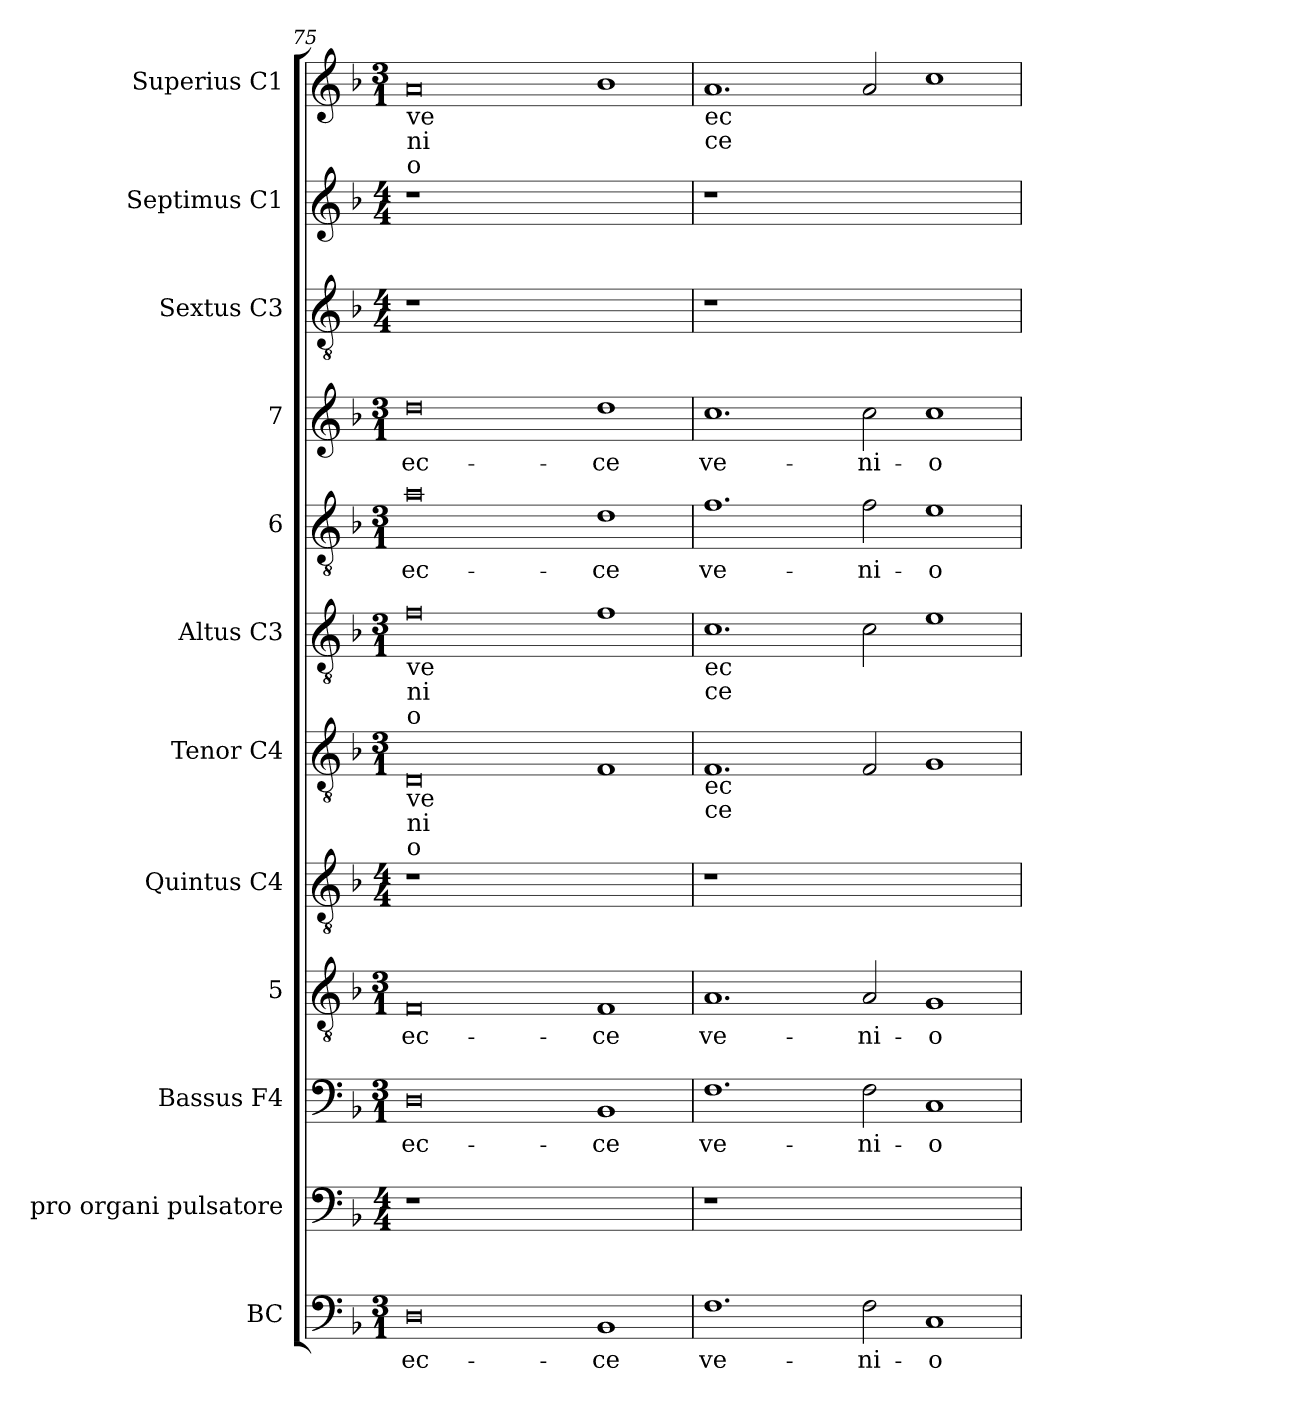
**kern	**text	**kern	**kern	**text	**kern	**text	**kern	**kern	**kern	**kern	**text	**kern	**text	**kern	**kern	**kern
*part12	*part12	*part11	*part10	*part10	*part9	*part9	*part8	*part7	*part6	*part5	*part5	*part4	*part4	*part3	*part2	*part1
*staff12	*staff12	*staff11	*staff10	*staff10	*staff9	*staff9	*staff8	*staff7	*staff6	*staff5	*staff5	*staff4	*staff4	*staff3	*staff2	*staff1
*I"BC	*	*I"pro organi  pulsatore	*I"Bassus  F4	*	*I"5	*	*I"Quintus  C4	*I"Tenor  C4	*I"Altus  C3	*I"6	*	*I"7	*	*I"Sextus  C3	*I"Septimus  C1	*I"Superius  C1
*I'BC	*	*	*I'B	*	*	*	*	*I'T	*I'A	*	*	*	*	*	*	*I'S
*clefF4	*	*clefF4	*clefF4	*	*clefGv2	*	*clefGv2	*clefGv2	*clefGv2	*clefGv2	*	*clefG2	*	*clefGv2	*clefG2	*clefG2
*k[b-]	*	*k[b-]	*k[b-]	*	*k[b-]	*	*k[b-]	*k[b-]	*k[b-]	*k[b-]	*	*k[b-]	*	*k[b-]	*k[b-]	*k[b-]
*F:	*	*F:	*F:	*	*F:	*	*F:	*F:	*F:	*F:	*	*F:	*	*F:	*F:	*F:
*M3/1	*	*M4/4	*M3/1	*	*M3/1	*	*M4/4	*M3/1	*M3/1	*M3/1	*	*M3/1	*	*M4/4	*M4/4	*M3/1
=75	=75	=75	=75	=75	=75	=75	=75	=75	=75	=75	=75	=75	=75	=75	=75	=75
!	!	!	!	!	!	!	!	!	!	!	!	!	!	!	!	!LO:TX:b:t=ve
!	!	!	!	!	!	!	!	!	!	!	!	!	!	!	!	!LO:TX:b:t=ni
!	!	!	!	!	!	!	!	!	!	!	!	!	!	!	!	!LO:TX:b:t=o
!	!	!	!	!	!	!	!	!	!LO:TX:b:t=ve	!	!	!	!	!	!	!
!	!	!	!	!	!	!	!	!	!LO:TX:b:t=ni	!	!	!	!	!	!	!
!	!	!	!	!	!	!	!	!	!LO:TX:b:t=o	!	!	!	!	!	!	!
!	!	!	!	!	!	!	!	!LO:TX:b:t=ve	!	!	!	!	!	!	!	!
!	!	!	!	!	!	!	!	!LO:TX:b:t=ni	!	!	!	!	!	!	!	!
!	!	!	!	!	!	!	!	!LO:TX:b:t=o	!	!	!	!	!	!	!	!
!	!LO:LY:a:cj	!	!	!LO:LY:b:cj	!	!LO:LY:b:cj	!	!	!	!	!LO:LY:b:cj	!	!LO:LY:b:cj	!	!	!
0D	ec-	1r	0D	ec-	0F	ec-	1r	0D	0f	0a	ec-	0dd	ec-	1r	1r	0a
.	.	0ryy	.	.	.	.	0ryy	.	.	.	.	.	.	0ryy	0ryy	.
!	!LO:LY:a:cj	!	!	!LO:LY:b:cj	!	!LO:LY:b:cj	!	!	!	!	!LO:LY:b:cj	!	!LO:LY:b:cj	!	!	!
1BB-	-ce	.	1BB-	-ce	1F	-ce	.	1F	1f	1d	-ce	1dd	-ce	.	.	1b-
=76	=76	=76	=76	=76	=76	=76	=76	=76	=76	=76	=76	=76	=76	=76	=76	=76
!	!	!	!	!	!	!	!	!	!	!	!	!	!	!	!	!LO:TX:b:t=ec
!	!	!	!	!	!	!	!	!	!	!	!	!	!	!	!	!LO:TX:b:t=ce
!	!	!	!	!	!	!	!	!	!LO:TX:b:t=ec	!	!	!	!	!	!	!
!	!	!	!	!	!	!	!	!	!LO:TX:b:t=ce	!	!	!	!	!	!	!
!	!	!	!	!	!	!	!	!LO:TX:b:t=ec	!	!	!	!	!	!	!	!
!	!	!	!	!	!	!	!	!LO:TX:b:t=ce	!	!	!	!	!	!	!	!
!	!LO:LY:a:cj	!	!	!LO:LY:b:cj	!	!LO:LY:b:cj	!	!	!	!	!LO:LY:b:cj	!	!LO:LY:b:cj	!	!	!
1.F	ve-	1r	1.F	ve-	1.A	ve-	1r	1.F	1.c	1.f	ve-	1.cc	ve-	1r	1r	1.a
.	.	0ryy	.	.	.	.	0ryy	.	.	.	.	.	.	0ryy	0ryy	.
!	!LO:LY:a:cj	!	!	!LO:LY:b:cj	!	!LO:LY:b:cj	!	!	!	!	!LO:LY:b:cj	!	!LO:LY:b:cj	!	!	!
2F\	-ni-	.	2F\	-ni-	2A/	-ni-	.	2F/	2c\	2f\	-ni-	2cc\	-ni-	.	.	2a/
!	!LO:LY:a:cj	!	!	!LO:LY:b:cj	!	!LO:LY:b:cj	!	!	!	!	!LO:LY:b:cj	!	!LO:LY:b:cj	!	!	!
1C	-o	.	1C	-o	1G	-o	.	1G	1e	1e	-o	1cc	-o	.	.	1cc
=	=	=	=	=	=	=	=	=	=	=	=	=	=	=	=	=
*-	*-	*-	*-	*-	*-	*-	*-	*-	*-	*-	*-	*-	*-	*-	*-	*-
